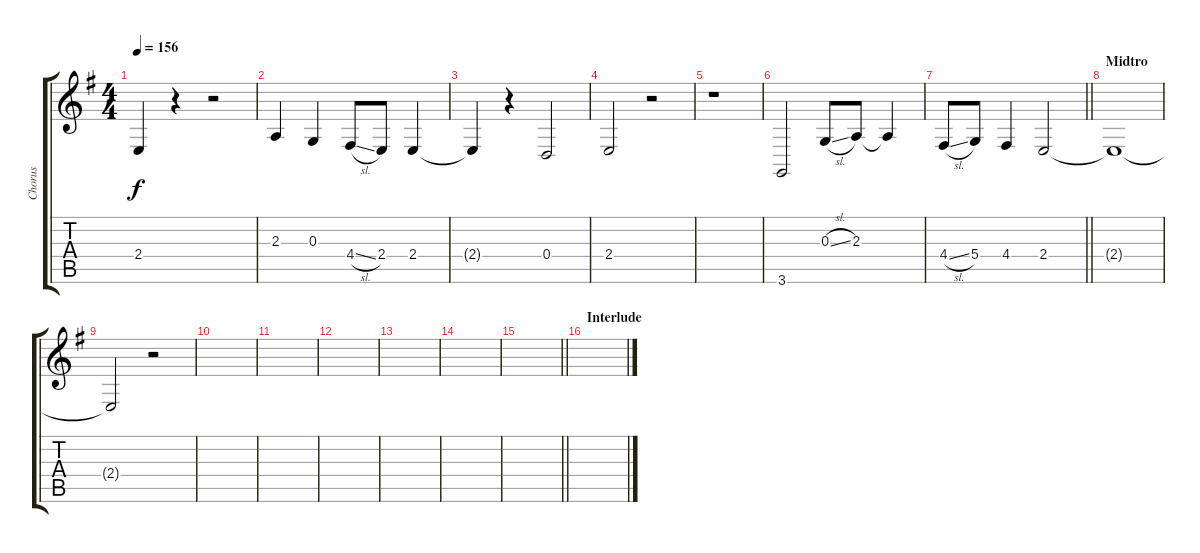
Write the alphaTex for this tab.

\track ("Chorus" "Chorus") {mute instrument tenorsax}
\staff {score tabs}
\tuning (E4 B3 G3 D3 A2 E2) {hide}
\ts (4 4)
\tempo 156
\clef g2
\ks g
2.4{t}.4{dy f} r.4 r.2 |
2.3.4 0.3.4 4.4{sl}.8 2.4.8 2.4.4 |
2.4{t}.4 r.4 0.4.2 |
2.4.2 r.2 |
r.1 |
3.6.2 0.3{sl}.8 2.3.8 2.3{t}.4 |
\barLineRight lightlight
4.4{sl}.8 5.4.8 4.4.4 2.4.2 |
\section ("" "Midtro")
2.4{t}.1 |
2.4{t}.2 r.2 |
|
|
|
|
|
\barLineRight lightlight
|
\section ("" "Interlude")
